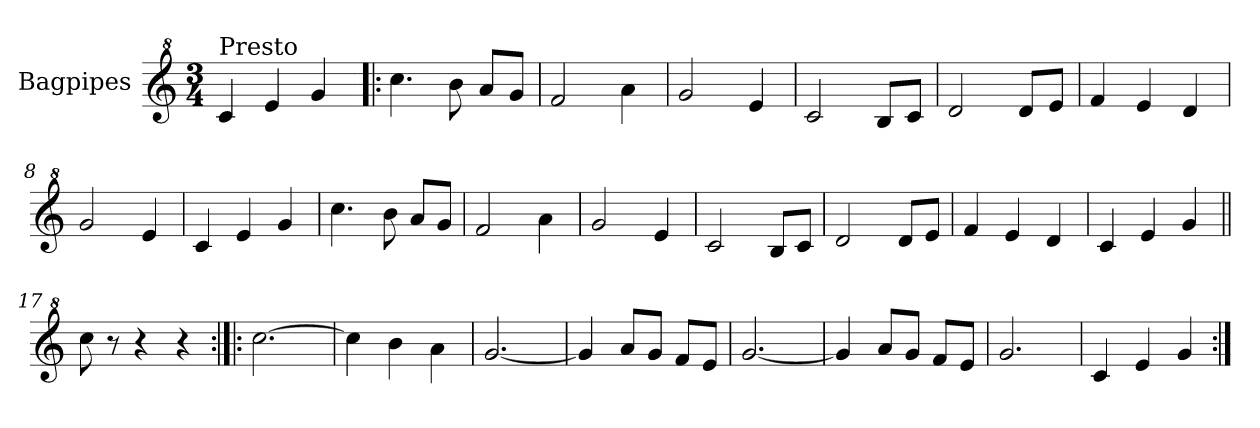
**kern
*part1
*staff1
*I"Bagpipes
*I'Bag
*clefG^2
*k[]
*C:
*M3/4
=1
!LO:TX:a:t=Presto
4cc/
4ee/
4gg/
=2!|:
4.ccc\
8bb\
8aa/L
8gg/J
=3
2ff/
4aa\
=4
2gg/
4ee/
=5
2cc/
8b/L
8cc/J
=6
2dd/
8dd/L
8ee/J
=7
4ff/
4ee/
4dd/
=8
2gg/
4ee/
=9
4cc/
4ee/
4gg/
=10
4.ccc\
8bb\
8aa/L
8gg/J
=11
2ff/
4aa\
=12
2gg/
4ee/
=13
2cc/
8b/L
8cc/J
!!LO:LB:g=z
=14
2dd/
8dd/L
8ee/J
=15
4ff/
4ee/
4dd/
=16
4cc/
4ee/
4gg/
=17||
8ccc\
8r
4r
4r
=18:|!|:
[2.ccc\
=19
4ccc\]
4bb\
4aa\
=20
[2.gg/
=21
4gg/]
8aa/L
8gg/J
8ff/L
8ee/J
=22
[2.gg/
=23
4gg/]
8aa/L
8gg/J
8ff/L
8ee/J
=24
2.gg/
=25
4cc/
4ee/
4gg/
=:|!
*-
